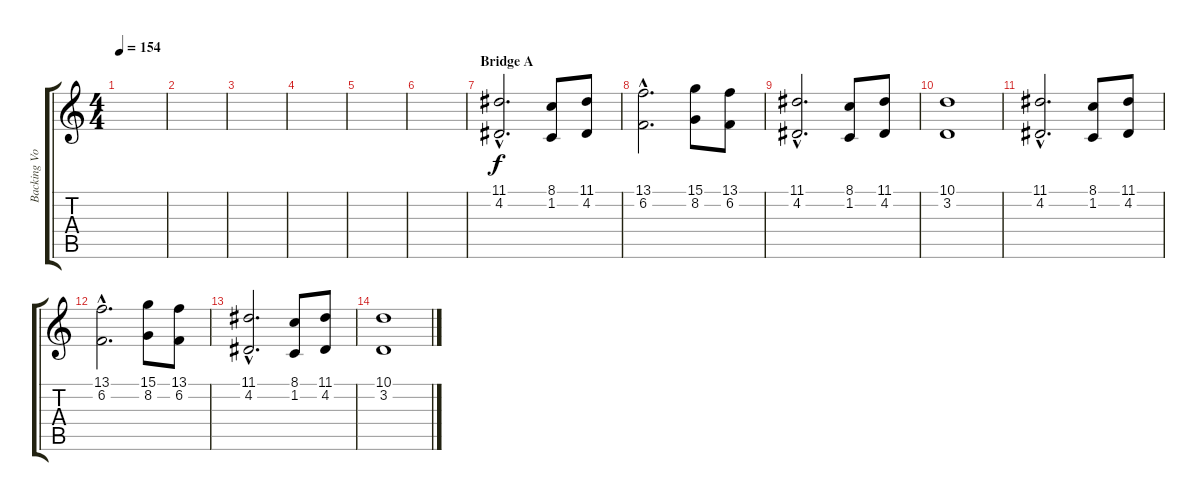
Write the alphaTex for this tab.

\track ("Backing Voices" "Backing Vo") {instrument choiraahs}
\staff {score tabs}
\tuning (E4 B3 G3 D3 A2 E2) {hide}
\ts (4 4)
\tempo 154
\clef g2
\ks c
|
|
|
|
|
|
\section ("" "Bridge A")
(11.1{hac} 4.2{hac}).2{d} (8.1 1.2).8 (11.1 4.2).8 |
(13.1{hac} 6.2{hac}).2{d} (15.1 8.2).8 (13.1 6.2).8 |
(11.1{hac} 4.2{hac}).2{d} (8.1 1.2).8 (11.1 4.2).8 |
(10.1 3.2).1 |
(11.1{hac} 4.2{hac}).2{d} (8.1 1.2).8 (11.1 4.2).8 |
(13.1{hac} 6.2{hac}).2{d} (15.1 8.2).8 (13.1 6.2).8 |
(11.1{hac} 4.2{hac}).2{d} (8.1 1.2).8 (11.1 4.2).8 |
(10.1 3.2).1
